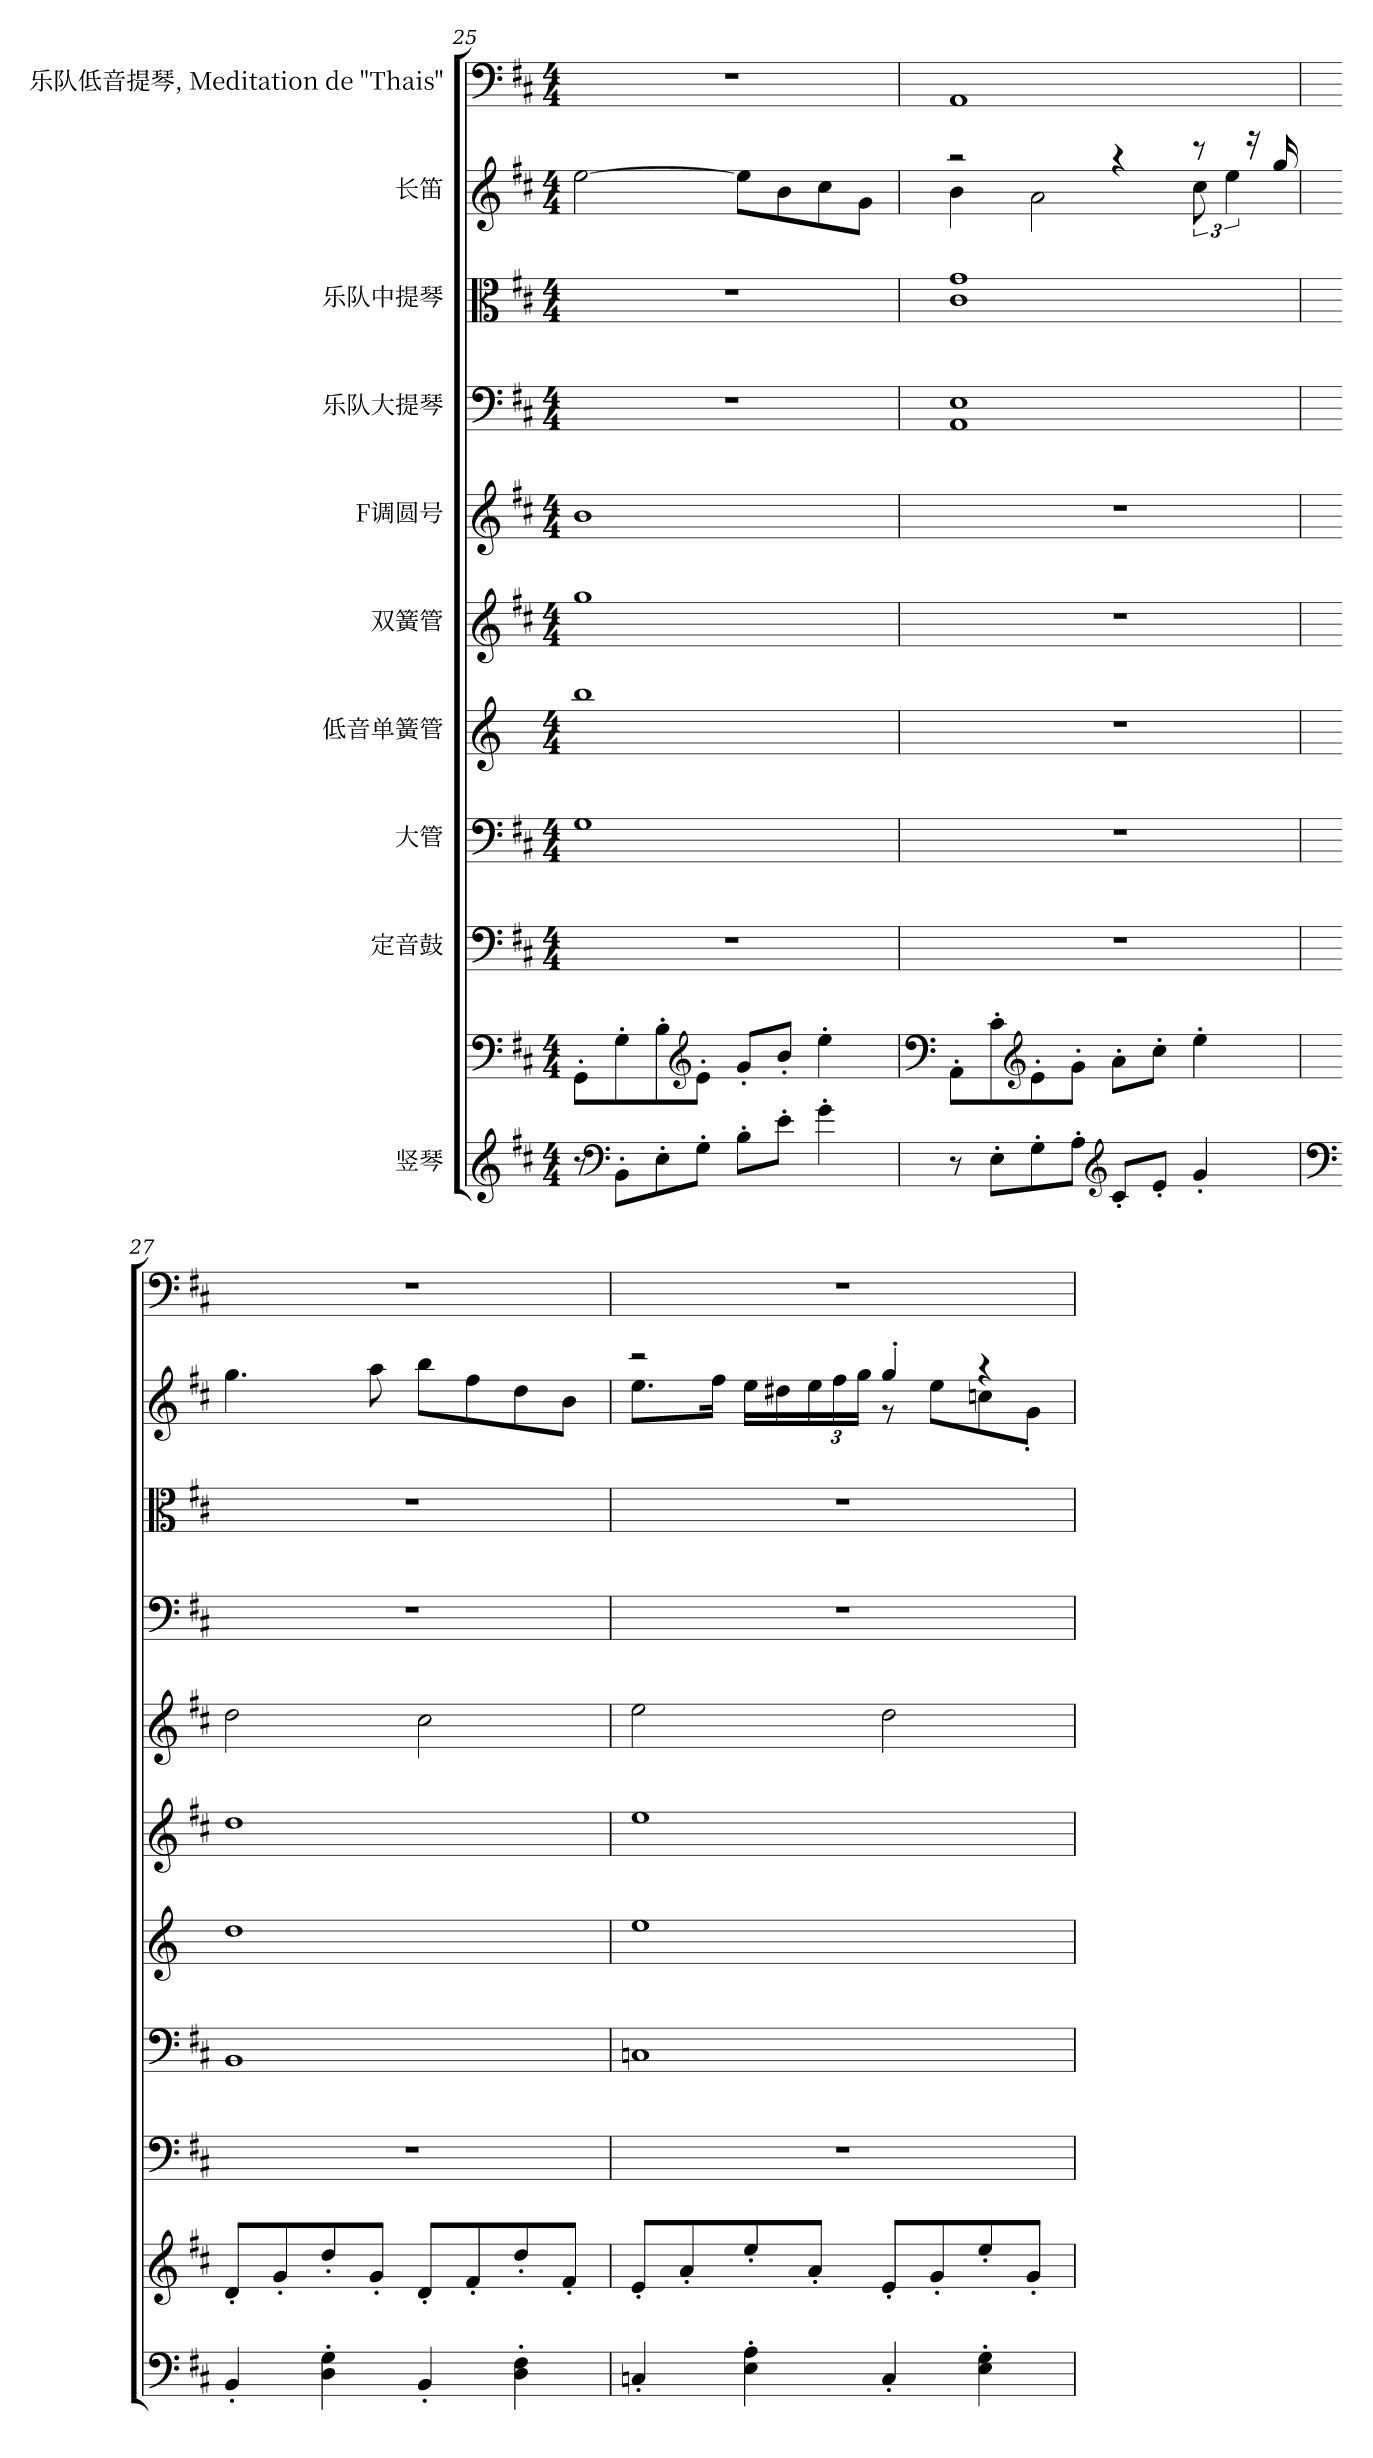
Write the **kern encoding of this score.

**kern	**kern	**kern	**kern	**kern	**kern	**kern	**kern	**kern	**kern	**kern
*part10	*part10	*part9	*part8	*part7	*part6	*part5	*part4	*part3	*part2	*part1
*staff11	*staff10	*staff9	*staff8	*staff7	*staff6	*staff5	*staff4	*staff3	*staff2	*staff1
*I"竖琴	*	*I"定音鼓	*I"大管	*I"低音单簧管	*I"双簧管	*I"F调圆号	*I"乐队大提琴	*I"乐队中提琴	*I"长笛	*I"乐队低音提琴, Meditation de &quot;Thais&quot;
*clefG2	*clefF4	*clefF4	*clefF4	*clefG2	*clefG2	*clefG2	*clefF4	*clefC3	*clefG2	*clefF4
*	*	*	*	*ITrd8c14	*	*ITrd4c7	*	*	*	*ITrd7c12
*k[f#c#]	*k[f#c#]	*k[f#c#]	*k[f#c#]	*k[]	*k[f#c#]	*k[f#]	*k[f#c#]	*k[f#c#]	*k[f#c#]	*k[f#c#]
*M4/4	*M4/4	*M4/4	*M4/4	*M4/4	*M4/4	*M4/4	*M4/4	*M4/4	*M4/4	*M4/4
=25	=25	=25	=25	=25	=25	=25	=25	=25	=25	=25
8r	8GG'\L	1r	1G	1b	1gg	1e	1r	1r	[2ee\	1r
*clefF4	*	*	*	*	*	*	*	*	*	*
8BB'\L	8G'\	.	.	.	.	.	.	.	.	.
8E'\	8B'\	.	.	.	.	.	.	.	.	.
*	*clefG2	*	*	*	*	*	*	*	*	*
8G'\J	8e'\J	.	.	.	.	.	.	.	.	.
8B'\L	8g'/L	.	.	.	.	.	.	.	8ee\L]	.
8e'\J	8b'/J	.	.	.	.	.	.	.	8b\	.
4g'\	4ee'\	.	.	.	.	.	.	.	8cc#\	.
.	.	.	.	.	.	.	.	.	8g\J	.
!!LO:PB:g=z
=26	=26	=26	=26	=26	=26	=26	=26	=26	=26	=26
*	*clefF4	*	*	*	*	*	*	*	*	*
*	*	*	*	*	*	*	*	*	*^	*
8r	8AA'\L	1r	1r	1r	1r	1r	1AA 1E	1c# 1g	2r	4b\	1AAA
8E'\L	8c#'\	.	.	.	.	.	.	.	.	.	.
*	*clefG2	*	*	*	*	*	*	*	*	*	*
8G'\	8e'\	.	.	.	.	.	.	.	.	2a\	.
8A'\J	8g'\J	.	.	.	.	.	.	.	.	.	.
*clefG2	*	*	*	*	*	*	*	*	*	*	*
8c#'/L	8a'\L	.	.	.	.	.	.	.	4r	.	.
8e'/J	8cc#'\J	.	.	.	.	.	.	.	.	.	.
4g'/	4ee'\	.	.	.	.	.	.	.	8r	12cc#\	.
.	.	.	.	.	.	.	.	.	.	6ee\	.
.	.	.	.	.	.	.	.	.	16r	.	.
.	.	.	.	.	.	.	.	.	16gg/	.	.
*	*	*	*	*	*	*	*	*	*v	*v	*
=27	=27	=27	=27	=27	=27	=27	=27	=27	=27	=27
*clefF4	*	*	*	*	*	*	*	*	*	*
4BB'/	8d'/L	1r	1BB	1d	1dd	2g\	1r	1r	4.gg\	1r
.	8g'/	.	.	.	.	.	.	.	.	.
4D\' 4G\'	8dd'/	.	.	.	.	.	.	.	.	.
.	8g'/J	.	.	.	.	.	.	.	8aa\	.
4BB'/	8d'/L	.	.	.	.	2f#\	.	.	8bb\L	.
.	8f#'/	.	.	.	.	.	.	.	8ff#\	.
4D\' 4F#\'	8dd'/	.	.	.	.	.	.	.	8dd\	.
.	8f#'/J	.	.	.	.	.	.	.	8b\J	.
=28	=28	=28	=28	=28	=28	=28	=28	=28	=28	=28
*	*	*	*	*	*	*	*	*	*^	*
4Cn'/	8e'/L	1r	1Cn	1e	1ee	2a\	1r	1r	2r	8.ee\L	1r
.	8a'/	.	.	.	.	.	.	.	.	.	.
.	.	.	.	.	.	.	.	.	.	16ff#\Jk	.
4E\' 4A\'	8ee'/	.	.	.	.	.	.	.	.	16ee\LL	.
.	.	.	.	.	.	.	.	.	.	16dd#X\	.
*	*	*	*	*	*	*	*	*	*	*Xbrackettup	*
.	8a'/J	.	.	.	.	.	.	.	.	24ee\	.
.	.	.	.	.	.	.	.	.	.	24ff#\	.
.	.	.	.	.	.	.	.	.	.	24gg\JJ	.
4C'/	8e'/L	.	.	.	.	2g\	.	.	4gg'/	8r	.
.	8g'/	.	.	.	.	.	.	.	.	8ee\L	.
4E\' 4G\'	8ee'/	.	.	.	.	.	.	.	4r	8ccn\	.
.	8g'/J	.	.	.	.	.	.	.	.	8g'\J	.
*	*	*	*	*	*	*	*	*	*v	*v	*
=	=	=	=	=	=	=	=	=	=	=
*-	*-	*-	*-	*-	*-	*-	*-	*-	*-	*-
